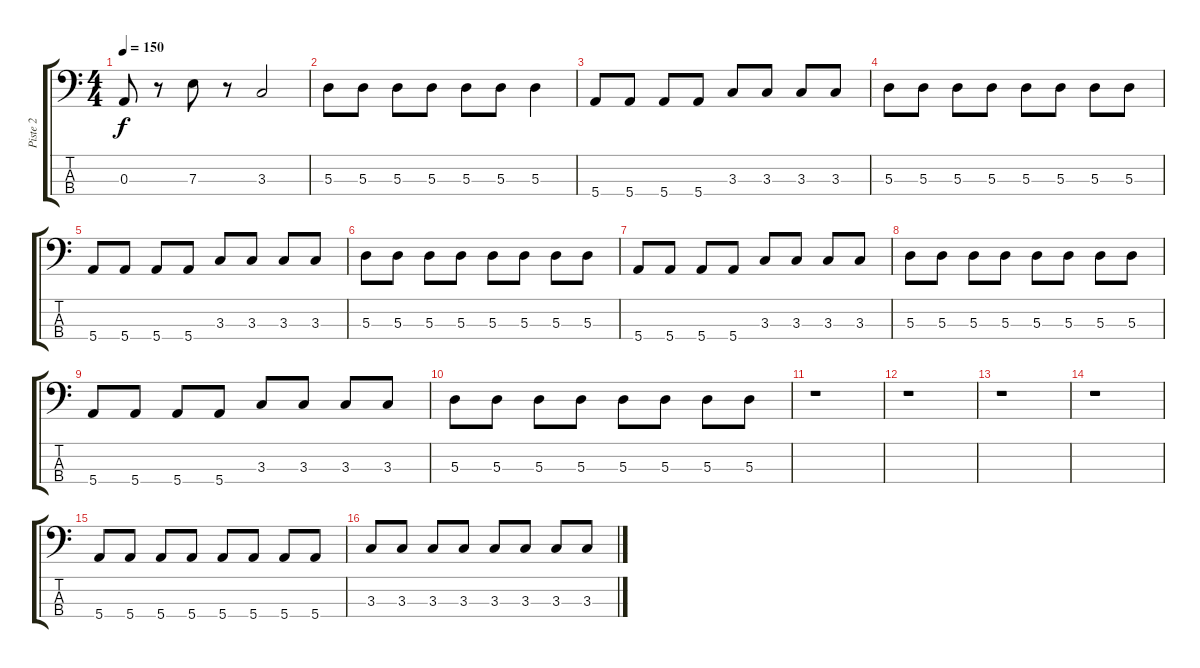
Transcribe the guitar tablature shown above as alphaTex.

\track ("Piste 2" "Piste 2") {instrument electricbassfinger}
\staff {score tabs}
\tuning (G2 D2 A1 E1) {hide}
\ts (4 4)
\tempo 150
\clef f4
\ks c
0.3.8{dy f} r.8 7.3.8 r.8 3.3.2 |
5.3.8 5.3.8 5.3.8 5.3.8 5.3.8 5.3.8 5.3.4 |
5.4.8 5.4.8 5.4.8 5.4.8 3.3.8 3.3.8 3.3.8 3.3.8 |
5.3.8 5.3.8 5.3.8 5.3.8 5.3.8 5.3.8 5.3.8 5.3.8 |
5.4.8 5.4.8 5.4.8 5.4.8 3.3.8 3.3.8 3.3.8 3.3.8 |
5.3.8 5.3.8 5.3.8 5.3.8 5.3.8 5.3.8 5.3.8 5.3.8 |
5.4.8 5.4.8 5.4.8 5.4.8 3.3.8 3.3.8 3.3.8 3.3.8 |
5.3.8 5.3.8 5.3.8 5.3.8 5.3.8 5.3.8 5.3.8 5.3.8 |
5.4.8 5.4.8 5.4.8 5.4.8 3.3.8 3.3.8 3.3.8 3.3.8 |
5.3.8 5.3.8 5.3.8 5.3.8 5.3.8 5.3.8 5.3.8 5.3.8 |
r.1 |
r.1 |
r.1 |
r.1 |
5.4.8 5.4.8 5.4.8 5.4.8 5.4.8 5.4.8 5.4.8 5.4.8 |
3.3.8 3.3.8 3.3.8 3.3.8 3.3.8 3.3.8 3.3.8 3.3.8
